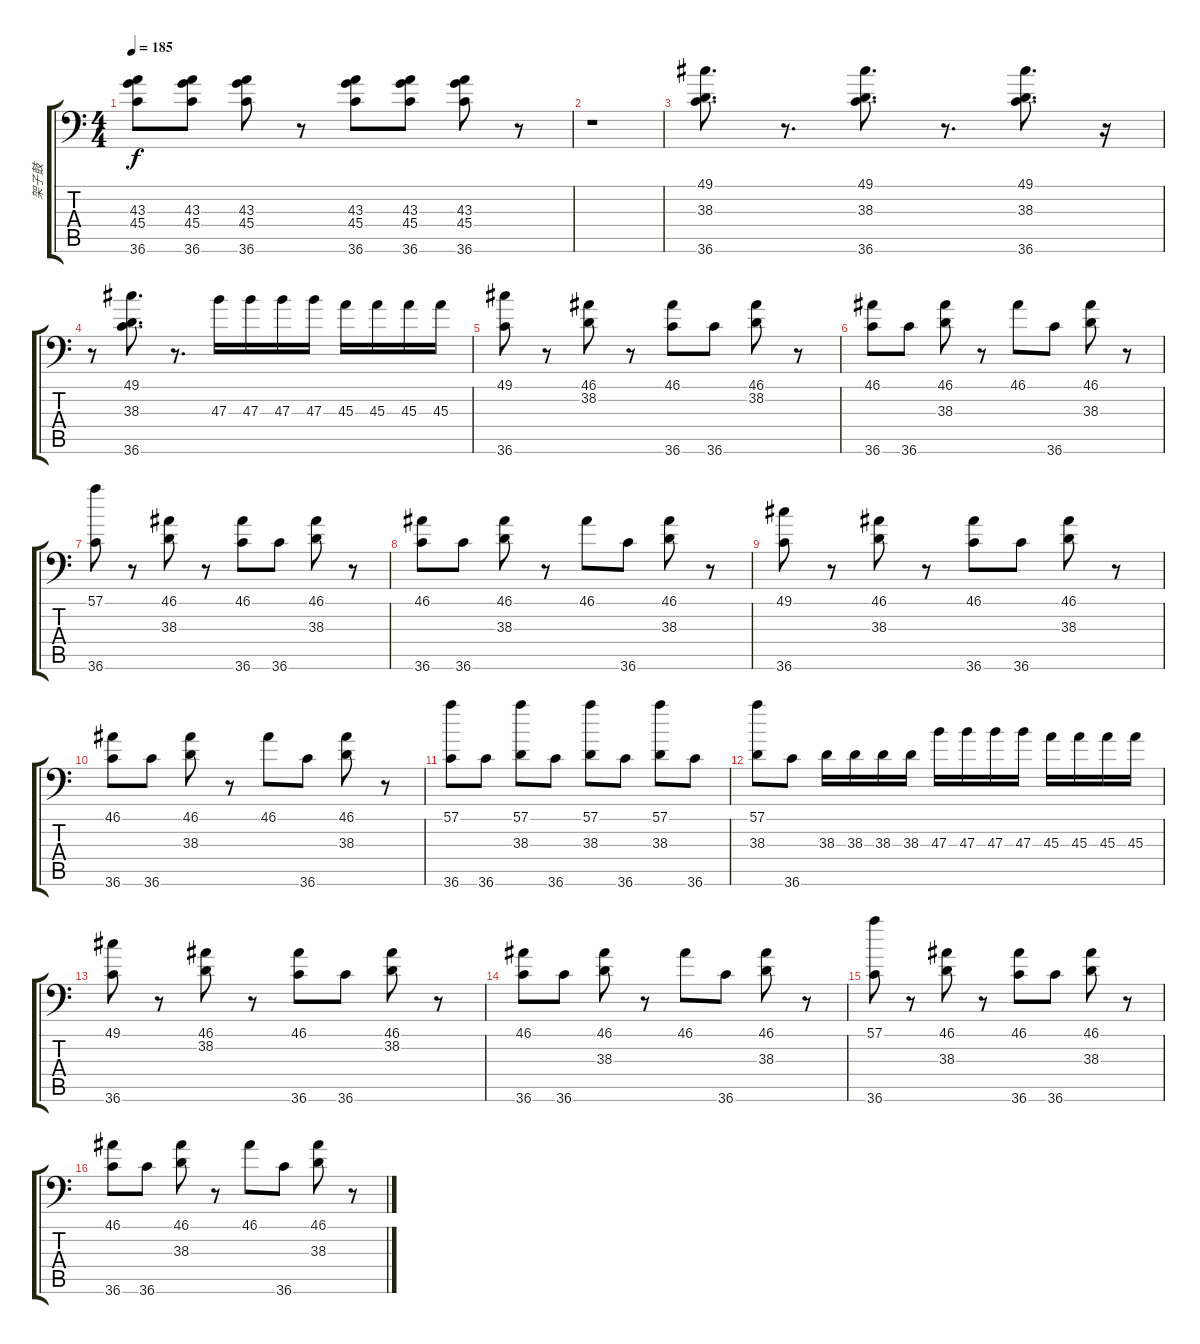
\track ("架子鼓" "架子鼓") {instrument acousticgrandpiano}
\staff {score tabs}
\tuning (C-1 C-1 C-1 C-1 C-1 C-1) {hide}
\ts (4 4)
\tempo 185
\clef f4
\ks c
(43.3 45.4 36.6).8{dy f} (43.3 45.4 36.6).8 (43.3 45.4 36.6).8 r.8 (43.3 45.4 36.6).8 (43.3 45.4 36.6).8 (43.3 45.4 36.6).8 r.8 |
r.1 |
(49.1 38.3 36.6).8{d} r.8{d} (49.1 38.3 36.6).8{d} r.8{d} (49.1 38.3 36.6).8{d} r.16 |
r.8 (49.1 38.3 36.6).8{d} r.8{d} 47.3.16 47.3.16 47.3.16 47.3.16 45.3.16 45.3.16 45.3.16 45.3.16 |
(49.1 36.6).8 r.8 (46.1 38.2).8 r.8 (46.1 36.6).8 36.6.8 (46.1 38.2).8 r.8 |
(46.1 36.6).8 36.6.8 (46.1 38.3).8 r.8 46.1.8 36.6.8 (46.1 38.3).8 r.8 |
(57.1 36.6).8 r.8 (46.1 38.3).8 r.8 (46.1 36.6).8 36.6.8 (46.1 38.3).8 r.8 |
(46.1 36.6).8 36.6.8 (46.1 38.3).8 r.8 46.1.8 36.6.8 (46.1 38.3).8 r.8 |
(49.1 36.6).8 r.8 (46.1 38.3).8 r.8 (46.1 36.6).8 36.6.8 (46.1 38.3).8 r.8 |
(46.1 36.6).8 36.6.8 (46.1 38.3).8 r.8 46.1.8 36.6.8 (46.1 38.3).8 r.8 |
(57.1 36.6).8 36.6.8 (57.1 38.3).8 36.6.8 (57.1 38.3).8 36.6.8 (57.1 38.3).8 36.6.8 |
(57.1 38.3).8 36.6.8 38.3.16 38.3.16 38.3.16 38.3.16 47.3.16 47.3.16 47.3.16 47.3.16 45.3.16 45.3.16 45.3.16 45.3.16 |
(49.1 36.6).8 r.8 (46.1 38.2).8 r.8 (46.1 36.6).8 36.6.8 (46.1 38.2).8 r.8 |
(46.1 36.6).8 36.6.8 (46.1 38.3).8 r.8 46.1.8 36.6.8 (46.1 38.3).8 r.8 |
(57.1 36.6).8 r.8 (46.1 38.3).8 r.8 (46.1 36.6).8 36.6.8 (46.1 38.3).8 r.8 |
(46.1 36.6).8 36.6.8 (46.1 38.3).8 r.8 46.1.8 36.6.8 (46.1 38.3).8 r.8
